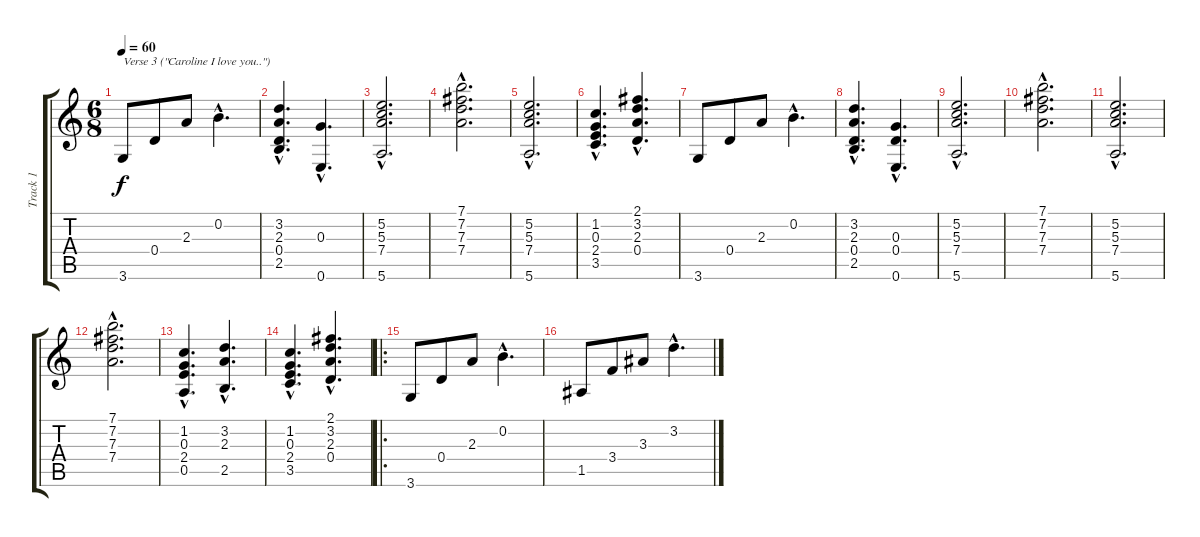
\track ("Track 1" "Track 1") {instrument acousticguitarnylon}
\staff {score tabs}
\tuning (E4 B3 G3 D3 A2 E2) {hide}
\ts (6 8)
\tempo 60
\clef g2
\ks c
3.6.8{txt "Verse 3 (\"Caroline I love you..\")" dy f} 0.4.8 2.3.8 0.2{hac}.4{d} |
(3.2{hac} 2.3{hac} 0.4{hac} 2.5{hac}).4{d} (0.3{hac} 0.6{hac}).4{d} |
(5.2{hac} 5.3{hac} 7.4{hac} 5.6{hac}).2{d} |
(7.1{hac} 7.2{hac} 7.3{hac} 7.4{hac}).2{d} |
(5.2{hac} 5.3{hac} 7.4{hac} 5.6{hac}).2{d} |
(1.2{hac} 0.3{hac} 2.4{hac} 3.5{hac}).4{d} (2.1{hac} 3.2{hac} 2.3{hac} 0.4{hac}).4{d} |
3.6.8 0.4.8 2.3.8 0.2{hac}.4{d} |
(3.2{hac} 2.3{hac} 0.4{hac} 2.5{hac}).4{d} (0.3{hac} 0.4{hac} 0.6{hac}).4{d} |
(5.2{hac} 5.3{hac} 7.4{hac} 5.6{hac}).2{d} |
(7.1{hac} 7.2{hac} 7.3{hac} 7.4{hac}).2{d} |
(5.2{hac} 5.3{hac} 7.4{hac} 5.6{hac}).2{d} |
(7.1{hac} 7.2{hac} 7.3{hac} 7.4{hac}).2{d} |
(1.2{hac} 0.3{hac} 2.4{hac} 0.5{hac}).4{d} (3.2{hac} 2.3{hac} 2.5{hac}).4{d} |
(1.2{hac} 0.3{hac} 2.4{hac} 3.5{hac}).4{d} (2.1{hac} 3.2{hac} 2.3{hac} 0.4{hac}).4{d} |
\ro
3.6.8 0.4.8 2.3.8 0.2{hac}.4{d} |
1.5.8 3.4.8 3.3.8 3.2{hac}.4{d}
